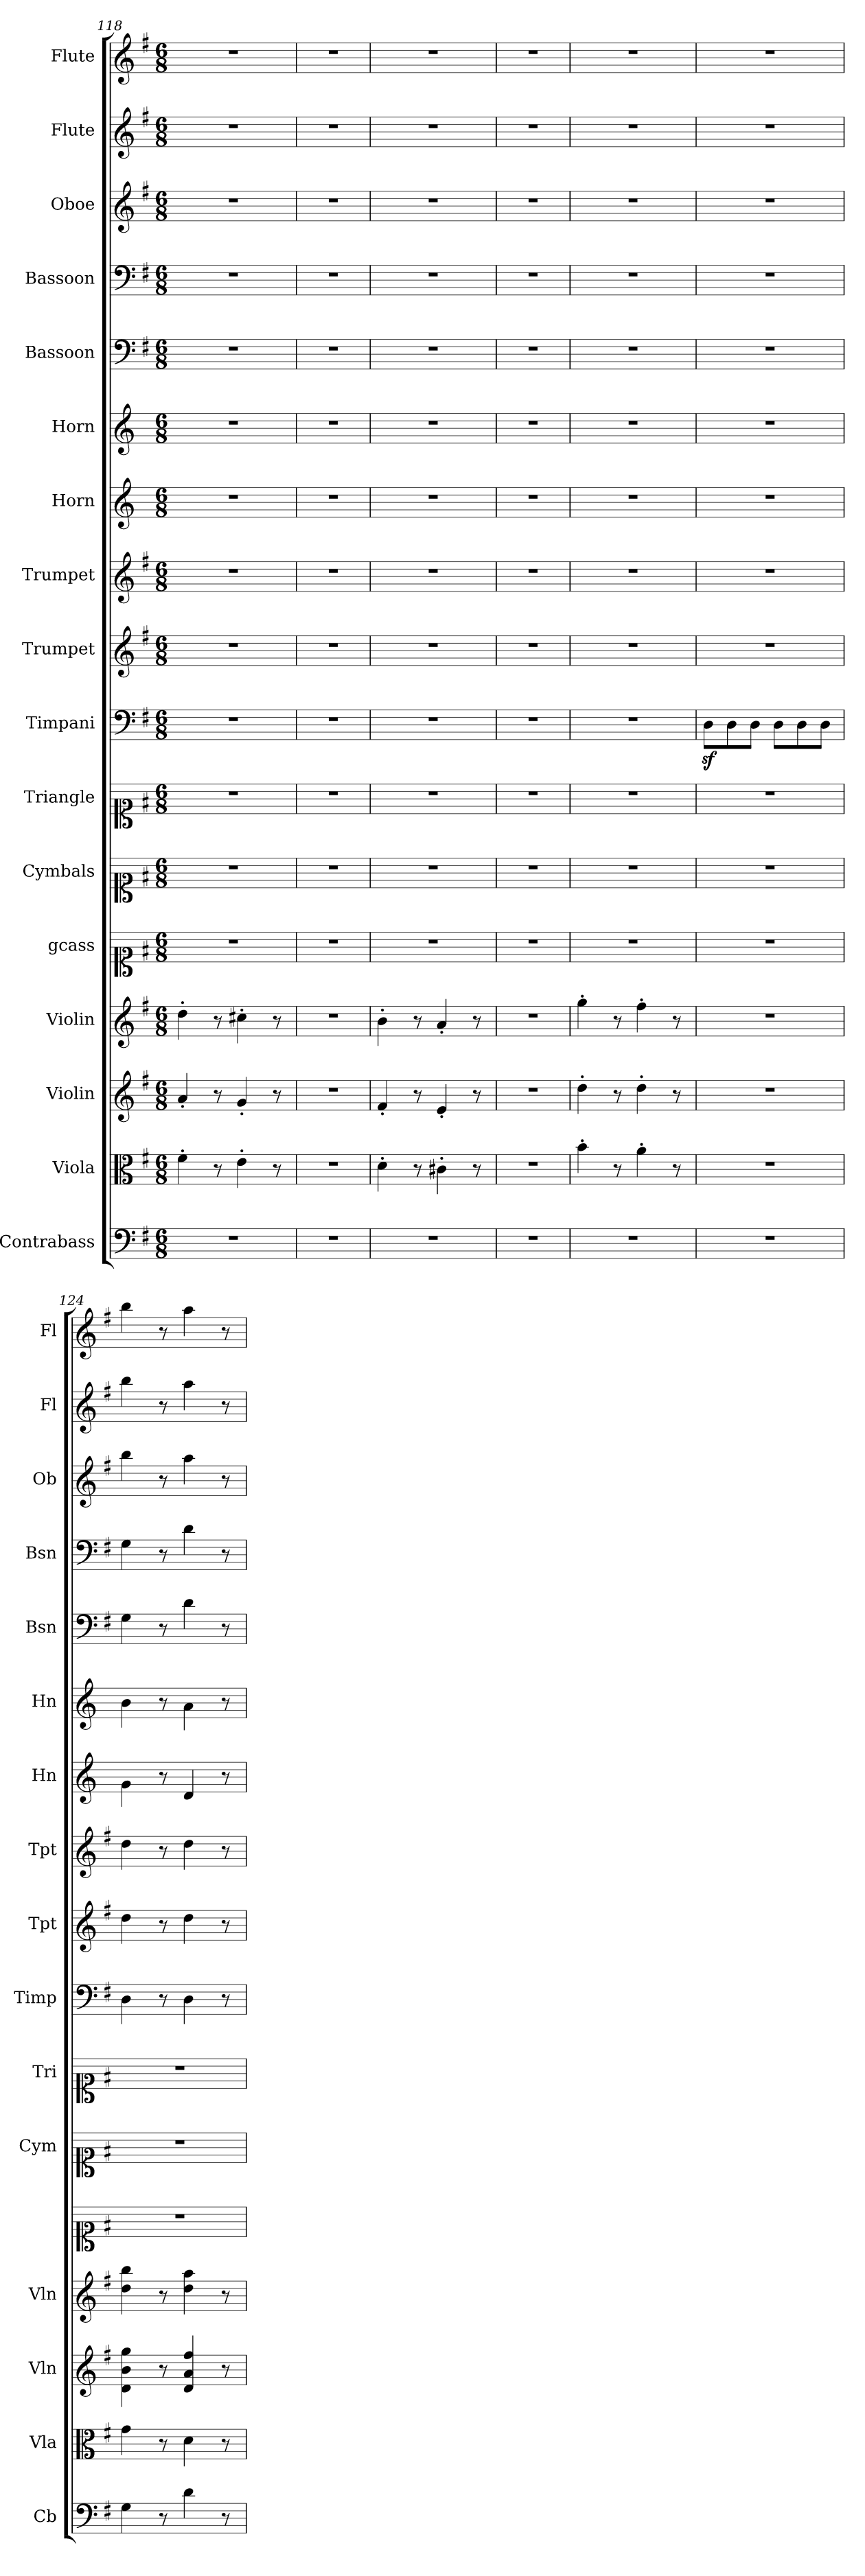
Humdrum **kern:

**kern	**kern	**kern	**kern	**kern	**kern	**kern	**kern	**kern	**kern	**kern	**kern	**kern	**kern	**kern	**kern	**kern
*part17	*part16	*part15	*part14	*part13	*part12	*part11	*part10	*part9	*part8	*part7	*part6	*part5	*part4	*part3	*part2	*part1
*staff17	*staff16	*staff15	*staff14	*staff13	*staff12	*staff11	*staff10	*staff9	*staff8	*staff7	*staff6	*staff5	*staff4	*staff3	*staff2	*staff1
*I"Contrabass	*I"Viola	*I"Violin	*I"Violin	*I"gcass	*I"Cymbals	*I"Triangle	*I"Timpani	*I"Trumpet	*I"Trumpet	*I"Horn	*I"Horn	*I"Bassoon	*I"Bassoon	*I"Oboe	*I"Flute	*I"Flute
*I'Cb	*I'Vla	*I'Vln	*I'Vln	*	*I'Cym	*I'Tri	*I'Timp	*I'Tpt	*I'Tpt	*I'Hn	*I'Hn	*I'Bsn	*I'Bsn	*I'Ob	*I'Fl	*I'Fl
*clefF4	*clefC3	*clefG2	*clefG2	*clefC1	*clefC1	*clefC1	*clefF4	*clefG2	*clefG2	*clefG2	*clefG2	*clefF4	*clefF4	*clefG2	*clefG2	*clefG2
*k[f#]	*k[f#]	*k[f#]	*k[f#]	*k[f#]	*k[f#]	*k[f#]	*k[f#]	*k[f#]	*k[f#]	*k[]	*k[]	*k[f#]	*k[f#]	*k[f#]	*k[f#]	*k[f#]
*M6/8	*M6/8	*M6/8	*M6/8	*M6/8	*M6/8	*M6/8	*M6/8	*M6/8	*M6/8	*M6/8	*M6/8	*M6/8	*M6/8	*M6/8	*M6/8	*M6/8
=118	=118	=118	=118	=118	=118	=118	=118	=118	=118	=118	=118	=118	=118	=118	=118	=118
2.r	4f#'\	4a'/	4dd'\	2.r	2.r	2.r	2.r	2.r	2.r	2.r	2.r	2.r	2.r	2.r	2.r	2.r
.	8r	8r	8r	.	.	.	.	.	.	.	.	.	.	.	.	.
.	4e'\	4g'/	4cc#X'\	.	.	.	.	.	.	.	.	.	.	.	.	.
.	8r	8r	8r	.	.	.	.	.	.	.	.	.	.	.	.	.
=119	=119	=119	=119	=119	=119	=119	=119	=119	=119	=119	=119	=119	=119	=119	=119	=119
2.r	2.r	2.r	2.r	2.r	2.r	2.r	2.r	2.r	2.r	2.r	2.r	2.r	2.r	2.r	2.r	2.r
=120	=120	=120	=120	=120	=120	=120	=120	=120	=120	=120	=120	=120	=120	=120	=120	=120
2.r	4d'\	4f#'/	4b'\	2.r	2.r	2.r	2.r	2.r	2.r	2.r	2.r	2.r	2.r	2.r	2.r	2.r
.	8r	8r	8r	.	.	.	.	.	.	.	.	.	.	.	.	.
.	4c#X'\	4e'/	4a'/	.	.	.	.	.	.	.	.	.	.	.	.	.
.	8r	8r	8r	.	.	.	.	.	.	.	.	.	.	.	.	.
=121	=121	=121	=121	=121	=121	=121	=121	=121	=121	=121	=121	=121	=121	=121	=121	=121
2.r	2.r	2.r	2.r	2.r	2.r	2.r	2.r	2.r	2.r	2.r	2.r	2.r	2.r	2.r	2.r	2.r
=122	=122	=122	=122	=122	=122	=122	=122	=122	=122	=122	=122	=122	=122	=122	=122	=122
2.r	4b'\	4dd'\	4gg'\	2.r	2.r	2.r	2.r	2.r	2.r	2.r	2.r	2.r	2.r	2.r	2.r	2.r
.	8r	8r	8r	.	.	.	.	.	.	.	.	.	.	.	.	.
.	4a'\	4dd'\	4ff#'\	.	.	.	.	.	.	.	.	.	.	.	.	.
.	8r	8r	8r	.	.	.	.	.	.	.	.	.	.	.	.	.
=123	=123	=123	=123	=123	=123	=123	=123	=123	=123	=123	=123	=123	=123	=123	=123	=123
2.r	2.r	2.r	2.r	2.r	2.r	2.r	8Dz\L	2.r	2.r	2.r	2.r	2.r	2.r	2.r	2.r	2.r
.	.	.	.	.	.	.	8D\	.	.	.	.	.	.	.	.	.
.	.	.	.	.	.	.	8D\J	.	.	.	.	.	.	.	.	.
.	.	.	.	.	.	.	8D\L	.	.	.	.	.	.	.	.	.
.	.	.	.	.	.	.	8D\	.	.	.	.	.	.	.	.	.
.	.	.	.	.	.	.	8D\J	.	.	.	.	.	.	.	.	.
=124	=124	=124	=124	=124	=124	=124	=124	=124	=124	=124	=124	=124	=124	=124	=124	=124
4G\	4g\	4d\ 4b\ 4gg\	4dd\ 4bb\	2.r	2.r	2.r	4D\	4dd\	4dd\	4g\	4b\	4G\	4G\	4bb\	4bb\	4bb\
8r	8r	8r	8r	.	.	.	8r	8r	8r	8r	8r	8r	8r	8r	8r	8r
4d\	4d\	4d/ 4a/ 4ff#/	4dd\ 4aa\	.	.	.	4D\	4dd\	4dd\	4d/	4a\	4d\	4d\	4aa\	4aa\	4aa\
8r	8r	8r	8r	.	.	.	8r	8r	8r	8r	8r	8r	8r	8r	8r	8r
=	=	=	=	=	=	=	=	=	=	=	=	=	=	=	=	=
*-	*-	*-	*-	*-	*-	*-	*-	*-	*-	*-	*-	*-	*-	*-	*-	*-
